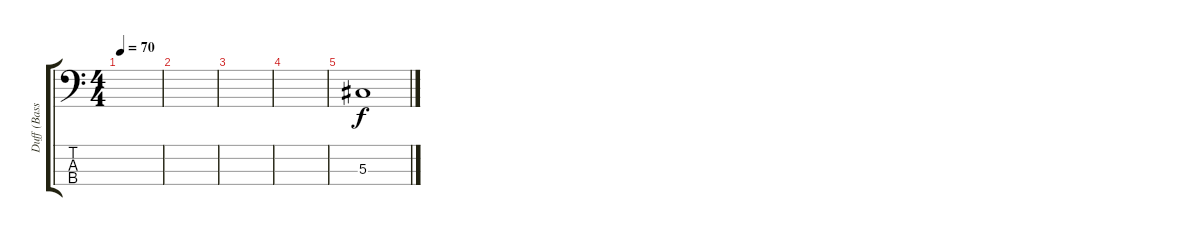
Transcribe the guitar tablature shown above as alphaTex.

\track ("Duff (Bass)" "Duff (Bass") {instrument electricbasspick}
\staff {score tabs}
\tuning (Gb2 Db2 Ab1 Eb1) {hide}
\ts (4 4)
\tempo 70
\clef f4
\ks c
|
|
|
|
5.3.1
